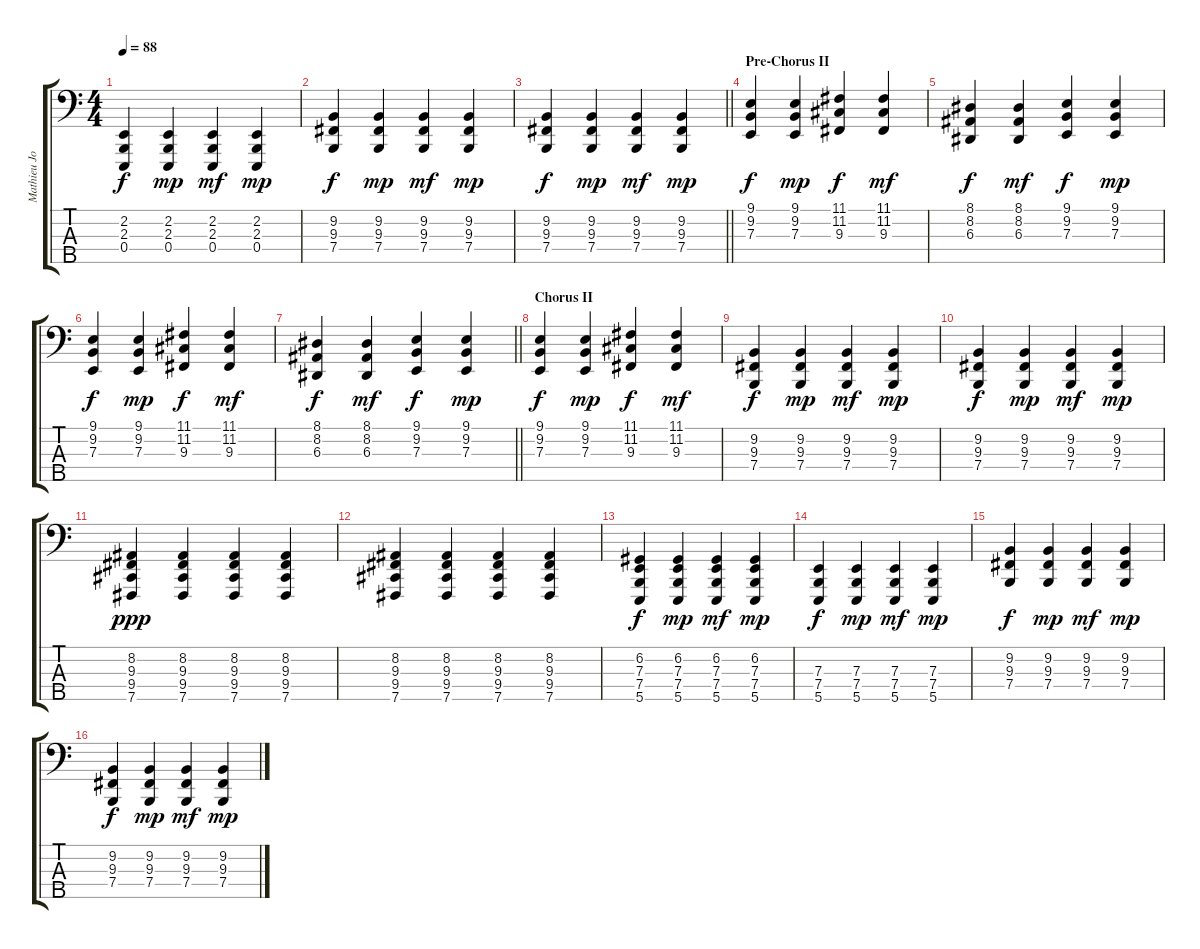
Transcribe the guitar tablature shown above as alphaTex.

\track ("Mathieu Joly" "Mathieu Jo") {instrument acousticgrandpiano}
\staff {score tabs}
\tuning (G2 D2 A1 E1 B0) {hide}
\ts (4 4)
\tempo 88
\clef f4
\ks c
(2.2 2.3 0.4).4{dy f} (2.2 2.3 0.4).4{dy mp} (2.2 2.3 0.4).4{dy mf} (2.2 2.3 0.4).4{dy mp} |
(9.2 9.3 7.4).4{dy f} (9.2 9.3 7.4).4{dy mp} (9.2 9.3 7.4).4{dy mf} (9.2 9.3 7.4).4{dy mp} |
\barLineRight lightlight
(9.2 9.3 7.4).4{dy f} (9.2 9.3 7.4).4{dy mp} (9.2 9.3 7.4).4{dy mf} (9.2 9.3 7.4).4{dy mp} |
\section ("" "Pre-Chorus II")
(9.1 9.2 7.3).4{dy f} (9.1 9.2 7.3).4{dy mp} (11.1 11.2 9.3).4{dy f} (11.1 11.2 9.3).4{dy mf} |
(8.1 8.2 6.3).4{dy f} (8.1 8.2 6.3).4{dy mf} (9.1 9.2 7.3).4{dy f} (9.1 9.2 7.3).4{dy mp} |
(9.1 9.2 7.3).4{dy f} (9.1 9.2 7.3).4{dy mp} (11.1 11.2 9.3).4{dy f} (11.1 11.2 9.3).4{dy mf} |
\barLineRight lightlight
(8.1 8.2 6.3).4{dy f} (8.1 8.2 6.3).4{dy mf} (9.1 9.2 7.3).4{dy f} (9.1 9.2 7.3).4{dy mp} |
\section ("" "Chorus II")
(9.1 9.2 7.3).4{dy f} (9.1 9.2 7.3).4{dy mp} (11.1 11.2 9.3).4{dy f} (11.1 11.2 9.3).4{dy mf} |
(9.2 9.3 7.4).4{dy f} (9.2 9.3 7.4).4{dy mp} (9.2 9.3 7.4).4{dy mf} (9.2 9.3 7.4).4{dy mp} |
(9.2 9.3 7.4).4{dy f} (9.2 9.3 7.4).4{dy mp} (9.2 9.3 7.4).4{dy mf} (9.2 9.3 7.4).4{dy mp} |
(8.2 9.3 9.4 7.5).4{dy ppp} (8.2 9.3 9.4 7.5).4 (8.2 9.3 9.4 7.5).4 (8.2 9.3 9.4 7.5).4 |
(8.2 9.3 9.4 7.5).4 (8.2 9.3 9.4 7.5).4 (8.2 9.3 9.4 7.5).4 (8.2 9.3 9.4 7.5).4 |
(6.2 7.3 7.4 5.5).4{dy f} (6.2 7.3 7.4 5.5).4{dy mp} (6.2 7.3 7.4 5.5).4{dy mf} (6.2 7.3 7.4 5.5).4{dy mp} |
(7.3 7.4 5.5).4{dy f} (7.3 7.4 5.5).4{dy mp} (7.3 7.4 5.5).4{dy mf} (7.3 7.4 5.5).4{dy mp} |
(9.2 9.3 7.4).4{dy f} (9.2 9.3 7.4).4{dy mp} (9.2 9.3 7.4).4{dy mf} (9.2 9.3 7.4).4{dy mp} |
(9.2 9.3 7.4).4{dy f} (9.2 9.3 7.4).4{dy mp} (9.2 9.3 7.4).4{dy mf} (9.2 9.3 7.4).4{dy mp}
